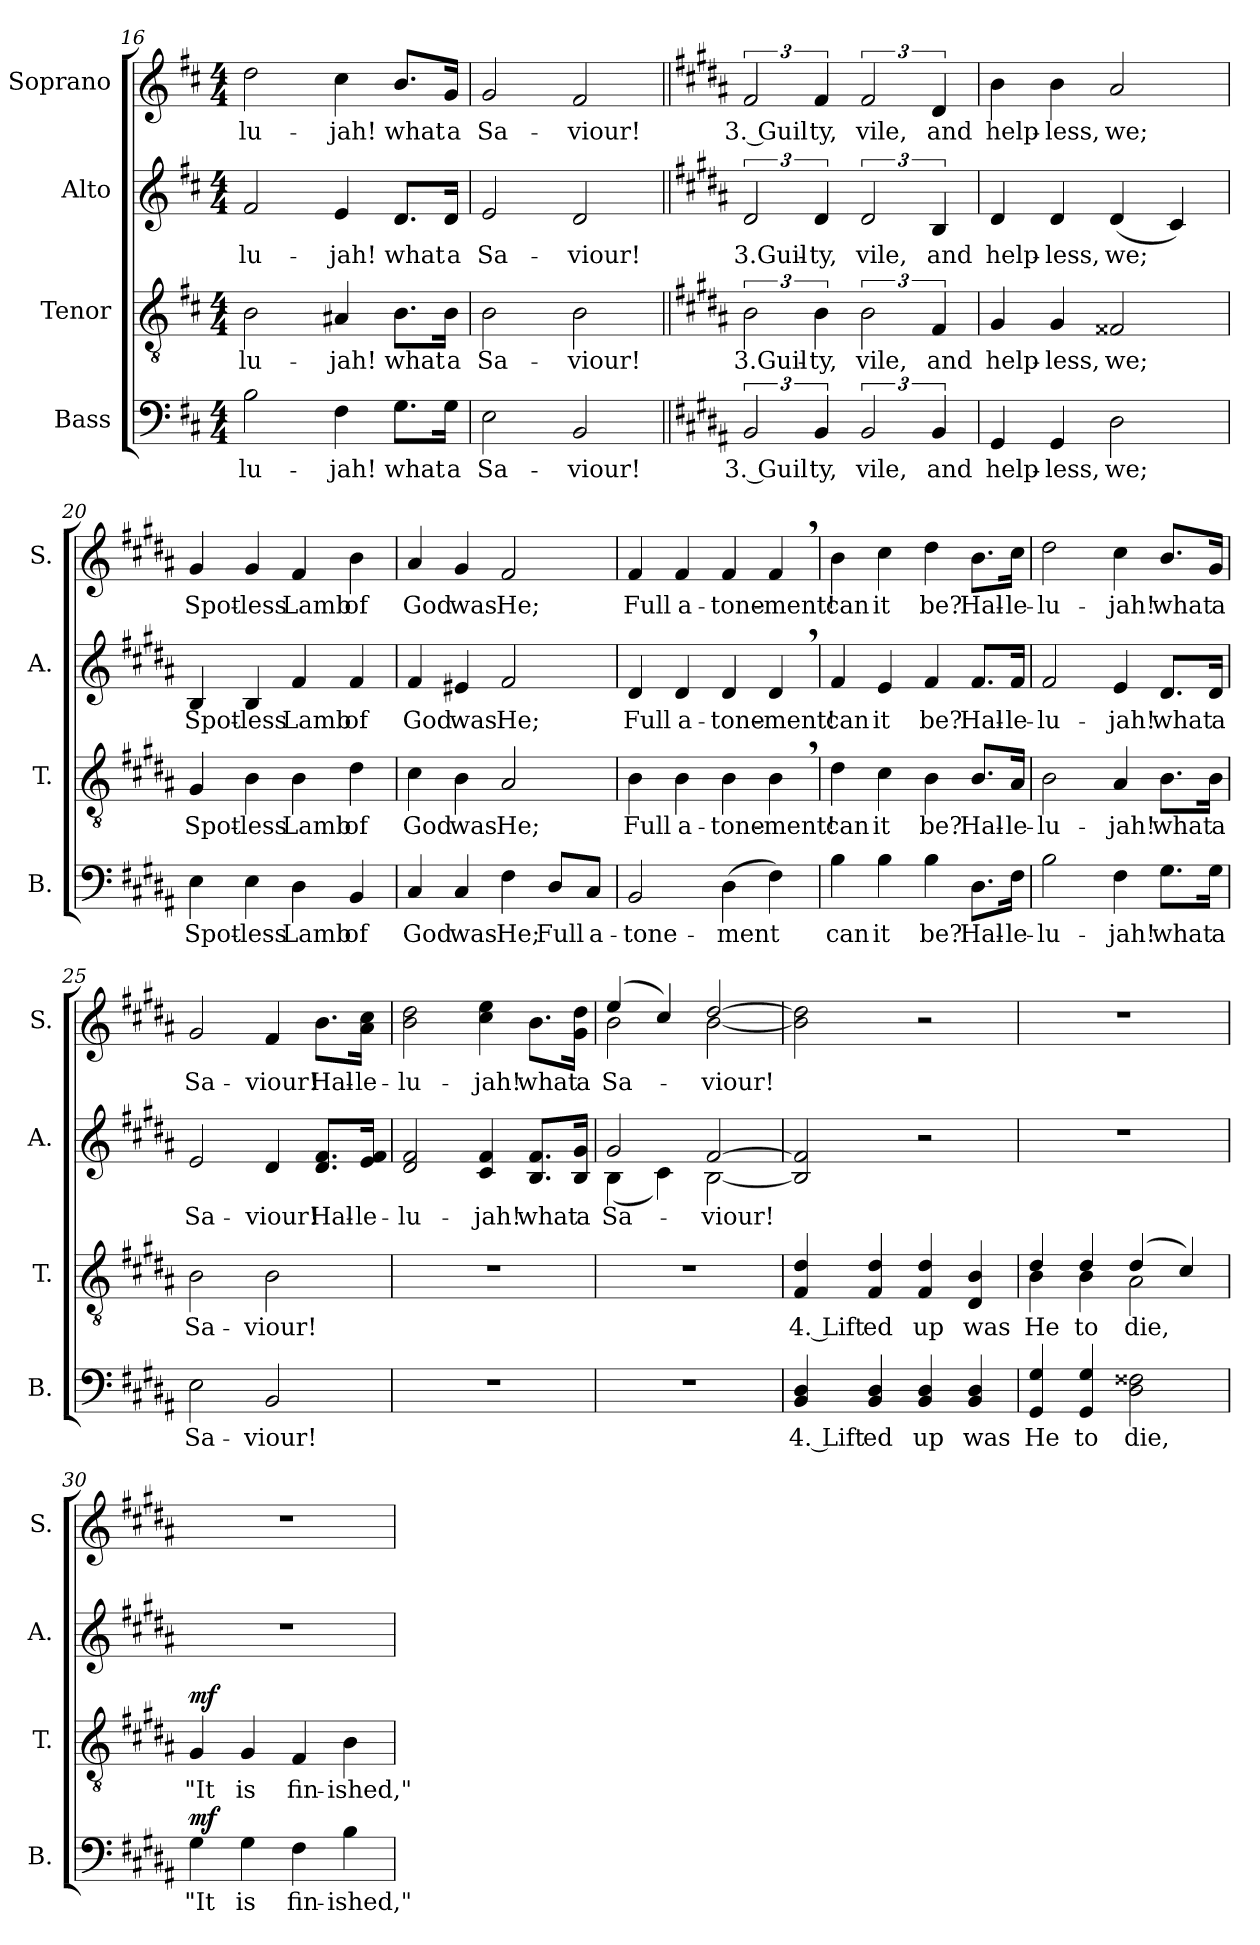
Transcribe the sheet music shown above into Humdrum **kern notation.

**kern	**text	**dynam	**kern	**text	**dynam	**kern	**text	**kern	**text
*part4	*part4	*part4	*part3	*part3	*part3	*part2	*part2	*part1	*part1
*staff4	*staff4	*staff4	*staff3	*staff3	*staff3	*staff2	*staff2	*staff1	*staff1
*I"Bass	*	*	*I"Tenor	*	*	*I"Alto	*	*I"Soprano	*
*I'B.	*	*	*I'T.	*	*	*I'A.	*	*I'S.	*
*clefF4	*	*	*clefGv2	*	*	*clefG2	*	*clefG2	*
*k[f#c#]	*	*	*k[f#c#]	*	*	*k[f#c#]	*	*k[f#c#]	*
*M4/4	*	*	*M4/4	*	*	*M4/4	*	*M4/4	*
=16	=16	=16	=16	=16	=16	=16	=16	=16	=16
!	!LO:LY:b	!	!	!LO:LY:b	!	!	!LO:LY:b	!	!LO:LY:b
2B\	-lu-	.	2B\	-lu-	.	2f#/	-lu-	2dd\	-lu-
!	!LO:LY:b	!	!	!LO:LY:b	!	!	!LO:LY:b	!	!LO:LY:b
4F#\	-jah!	.	4A#X/	-jah!	.	4e/	-jah!	4cc#\	-jah!
!	!LO:LY:b	!	!	!LO:LY:b	!	!	!LO:LY:b	!	!LO:LY:b
8.G\L	what	.	8.B\L	what	.	8.d/L	what	8.b/L	what
!	!LO:LY:b	!	!	!LO:LY:b	!	!	!LO:LY:b	!	!LO:LY:b
16G\Jk	a	.	16B\Jk	a	.	16d/Jk	a	16g/Jk	a
=17	=17	=17	=17	=17	=17	=17	=17	=17	=17
!	!LO:LY:b	!	!	!LO:LY:b	!	!	!LO:LY:b	!	!LO:LY:b
2E\	Sa-	.	2B\	Sa-	.	2e/	Sa-	2g/	Sa-
!	!LO:LY:b	!	!	!LO:LY:b	!	!	!LO:LY:b	!	!LO:LY:b
2BB/	-viour!	.	2B\	-viour!	.	2d/	-viour!	2f#/	-viour!
!!LO:LB:g=z
=18||	=18||	=18||	=18||	=18||	=18||	=18||	=18||	=18||	=18||
*k[f#c#g#d#a#]	*	*	*k[f#c#g#d#a#]	*	*	*k[f#c#g#d#a#]	*	*k[f#c#g#d#a#]	*
!	!LO:LY:b	!	!	!LO:LY:b	!	!	!LO:LY:b	!	!LO:LY:b
3BB/	3. Guil	.	3B\	3.Guil-	.	3d#/	3.Guil-	3f#/	3. Guil
!	!LO:LY:b	!	!	!LO:LY:b	!	!	!LO:LY:b	!	!LO:LY:b
6BB/	-ty,	.	6B\	-ty,	.	6d#/	-ty,	6f#/	-ty,
!	!LO:LY:b	!	!	!LO:LY:b	!	!	!LO:LY:b	!	!LO:LY:b
3BB/	vile,	.	3B\	vile,	.	3d#/	vile,	3f#/	vile,
!	!LO:LY:b	!	!	!LO:LY:b	!	!	!LO:LY:b	!	!LO:LY:b
6BB/	and	.	6F#/	and	.	6B/	and	6d#/	and
=19	=19	=19	=19	=19	=19	=19	=19	=19	=19
!	!LO:LY:b	!	!	!LO:LY:b	!	!	!LO:LY:b	!	!LO:LY:b
4GG#/	help-	.	4G#/	help-	.	4d#/	help-	4b\	help-
!	!LO:LY:b	!	!	!LO:LY:b	!	!	!LO:LY:b	!	!LO:LY:b
4GG#/	-less,	.	4G#/	-less,	.	4d#/	-less,	4b\	-less,
!	!LO:LY:b	!	!	!LO:LY:b	!	!	!LO:LY:b	!	!LO:LY:b
2D#\	we;	.	2F##X/	we;	.	(<4d#/	we;	2a#/	we;
.	.	.	.	.	.	4c#/)	.	.	.
=20	=20	=20	=20	=20	=20	=20	=20	=20	=20
!	!LO:LY:b	!	!	!LO:LY:b	!	!	!LO:LY:b	!	!LO:LY:b
4E\	Spot-	.	4G#/	Spot-	.	4B/	Spot-	4g#/	Spot-
!	!LO:LY:b	!	!	!LO:LY:b	!	!	!LO:LY:b	!	!LO:LY:b
4E\	-less	.	4B\	-less	.	4B/	-less	4g#/	-less
!	!LO:LY:b	!	!	!LO:LY:b	!	!	!LO:LY:b	!	!LO:LY:b
4D#\	Lamb	.	4B\	Lamb	.	4f#/	Lamb	4f#/	Lamb
!	!LO:LY:b	!	!	!LO:LY:b	!	!	!LO:LY:b	!	!LO:LY:b
4BB/	of	.	4d#\	of	.	4f#/	of	4b\	of
=21	=21	=21	=21	=21	=21	=21	=21	=21	=21
!	!LO:LY:b	!	!	!LO:LY:b	!	!	!LO:LY:b	!	!LO:LY:b
4C#/	God	.	4c#\	God	.	4f#/	God	4a#/	God
!	!LO:LY:b	!	!	!LO:LY:b	!	!	!LO:LY:b	!	!LO:LY:b
4C#/	was	.	4B\	was	.	4e#X/	was	4g#/	was
!	!LO:LY:b	!	!	!LO:LY:b	!	!	!LO:LY:b	!	!LO:LY:b
4F#\	He;	.	2A#/	He;	.	2f#/	He;	2f#/	He;
!	!LO:LY:b	!	!	!	!	!	!	!	!
8D#/L	Full	.	.	.	.	.	.	.	.
!	!LO:LY:b	!	!	!	!	!	!	!	!
8C#/J	a-	.	.	.	.	.	.	.	.
!!LO:LB:g=z
=22	=22	=22	=22	=22	=22	=22	=22	=22	=22
!	!LO:LY:b	!	!	!LO:LY:b	!	!	!LO:LY:b	!	!LO:LY:b
2BB/	-tone-	.	4B\	Full	.	4d#/	Full	4f#/	Full
!	!	!	!	!LO:LY:b	!	!	!LO:LY:b	!	!LO:LY:b
.	.	.	4B\	a-	.	4d#/	a-	4f#/	a-
!	!LO:LY:b	!	!	!LO:LY:b	!	!	!LO:LY:b	!	!LO:LY:b
(>4D#\	ment	.	4B\	-tone-	.	4d#/	-tone-	4f#/	-tone-
!	!	!	!	!LO:LY:b	!	!	!LO:LY:b	!	!LO:LY:b
4F#\)	.	.	4B,\	-ment!	.	4d#,/	-ment!	4f#,/	-ment!
=23	=23	=23	=23	=23	=23	=23	=23	=23	=23
!	!LO:LY:b	!	!	!LO:LY:b	!	!	!LO:LY:b	!	!LO:LY:b
4B\	can	.	4d#\	can	.	4f#/	can	4b\	can
!	!LO:LY:b	!	!	!LO:LY:b	!	!	!LO:LY:b	!	!LO:LY:b
4B\	it	.	4c#\	it	.	4e/	it	4cc#\	it
!	!LO:LY:b	!	!	!LO:LY:b	!	!	!LO:LY:b	!	!LO:LY:b
4B\	be?	.	4B\	be?	.	4f#/	be?	4dd#\	be?
!	!LO:LY:b	!	!	!LO:LY:b	!	!	!LO:LY:b	!	!LO:LY:b
8.D#\L	Hal-	.	8.B/L	Hal-	.	8.f#/L	Hal-	8.b\L	Hal-
!	!LO:LY:b	!	!	!LO:LY:b	!	!	!LO:LY:b	!	!LO:LY:b
16F#\Jk	-le-	.	16A#/Jk	-le-	.	16f#/Jk	-le-	16cc#\Jk	-le-
=24	=24	=24	=24	=24	=24	=24	=24	=24	=24
!	!LO:LY:b	!	!	!LO:LY:b	!	!	!LO:LY:b	!	!LO:LY:b
2B\	-lu-	.	2B\	-lu-	.	2f#/	-lu-	2dd#\	-lu-
!	!LO:LY:b	!	!	!LO:LY:b	!	!	!LO:LY:b	!	!LO:LY:b
4F#\	-jah!	.	4A#/	-jah!	.	4e/	-jah!	4cc#\	-jah!
!	!LO:LY:b	!	!	!LO:LY:b	!	!	!LO:LY:b	!	!LO:LY:b
8.G#\L	what	.	8.B\L	what	.	8.d#/L	what	8.b/L	what
!	!LO:LY:b	!	!	!LO:LY:b	!	!	!LO:LY:b	!	!LO:LY:b
16G#\Jk	a	.	16B\Jk	a	.	16d#/Jk	a	16g#/Jk	a
=25	=25	=25	=25	=25	=25	=25	=25	=25	=25
!	!LO:LY:b	!	!	!LO:LY:b	!	!	!LO:LY:b	!	!LO:LY:b
2E\	Sa-	.	2B\	Sa-	.	2e/	Sa-	2g#/	Sa-
!	!LO:LY:b	!	!	!LO:LY:b	!	!	!LO:LY:b	!	!LO:LY:b
2BB/	-viour!	.	2B\	-viour!	.	4d#/	-viour!	4f#/	-viour!
!	!	!	!	!	!	!	!LO:LY:b	!	!LO:LY:b
.	.	.	.	.	.	8.d#/ 8.f#/L	Hal-	8.b\L	Hal-
!	!	!	!	!	!	!	!LO:LY:b	!	!LO:LY:b
.	.	.	.	.	.	16e/ 16f#/Jk	-le-	16a#\ 16cc#\Jk	-le-
!!LO:PB:g=z
=26	=26	=26	=26	=26	=26	=26	=26	=26	=26
!	!	!	!	!	!	!	!LO:LY:b	!	!LO:LY:b
1r	.	.	1r	.	.	2d#/ 2f#/	-lu-	2b\ 2dd#\	-lu-
!	!	!	!	!	!	!	!LO:LY:b	!	!LO:LY:b
.	.	.	.	.	.	4c#/ 4f#/	-jah!	4cc#\ 4ee\	-jah!
!	!	!	!	!	!	!	!LO:LY:b	!	!LO:LY:b
.	.	.	.	.	.	8.B/ 8.f#/L	what	8.b\L	what
!	!	!	!	!	!	!	!LO:LY:b	!	!LO:LY:b
.	.	.	.	.	.	16B/ 16g#/Jk	a	16g#\ 16dd#\Jk	a
=27	=27	=27	=27	=27	=27	=27	=27	=27	=27
!	!	!	!	!	!	!	!LO:LY:b	!	!LO:LY:b
*	*	*	*	*	*	*^	*	*^	*
1r	.	.	1r	.	.	2g#/	(<4B\	Sa-	(>4ee/	2b\	Sa-
.	.	.	.	.	.	.	4c#\)	.	4cc#/)	.	.
!	!	!	!	!	!	!	!	!LO:LY:b	!	!	!LO:LY:b
.	.	.	.	.	.	[2f#/	[2B\	-viour!	[2dd#/	[2b\	-viour!
=28	=28	=28	=28	=28	=28	=28	=28	=28	=28	=28	=28
!	!LO:LY:b	!	!	!LO:LY:b	!	!	!	!	!	!	!
*	*	*	*	*	*	*v	*v	*	*	*	*
*	*	*	*	*	*	*	*	*v	*v	*
4BB/ 4D#/	4. Lift	.	4F#/ 4d#/	4. Lift	.	2B/] 2f#/]	.	2b\] 2dd#\]	.
!	!LO:LY:b	!	!	!LO:LY:b	!	!	!	!	!
4BB/ 4D#/	-ed	.	4F#/ 4d#/	-ed	.	.	.	.	.
!	!LO:LY:b	!	!	!LO:LY:b	!	!	!	!	!
4BB/ 4D#/	up	.	4F#/ 4d#/	up	.	2r	.	2r	.
!	!LO:LY:b	!	!	!LO:LY:b	!	!	!	!	!
4BB/ 4D#/	was	.	4D#/ 4B/	was	.	.	.	.	.
=29	=29	=29	=29	=29	=29	=29	=29	=29	=29
!	!LO:LY:b	!	!	!LO:LY:b	!	!	!	!	!
*	*	*	*^	*	*	*	*	*	*
4GG#/ 4G#/	He	.	4d#/	4B\	He	.	1r	.	1r	.
!	!LO:LY:b	!	!	!	!LO:LY:b	!	!	!	!	!
4GG#/ 4G#/	to	.	4d#/	4B\	to	.	.	.	.	.
!	!LO:LY:b	!	!	!	!LO:LY:b	!	!	!	!	!
2D#\ 2F##X\	die,	.	(>4d#/	2A#\	die,	.	.	.	.	.
.	.	.	4c#/)	.	.	.	.	.	.	.
*	*	*	*v	*v	*	*	*	*	*	*
!!LO:LB:g=z
=30	=30	=30	=30	=30	=30	=30	=30	=30	=30
!	!LO:LY:b	!LO:DY:a	!	!LO:LY:b	!LO:DY:a	!	!	!	!
4G#\	"It	mf	4G#/	"It	mf	1r	.	1r	.
!	!LO:LY:b	!	!	!LO:LY:b	!	!	!	!	!
4G#\	is	.	4G#/	is	.	.	.	.	.
!	!LO:LY:b	!	!	!LO:LY:b	!	!	!	!	!
4F#\	fin-	.	4F#/	fin-	.	.	.	.	.
!	!LO:LY:b	!	!	!LO:LY:b	!	!	!	!	!
4B\	-ished,"	.	4B\	-ished,"	.	.	.	.	.
=	=	=	=	=	=	=	=	=	=
*-	*-	*-	*-	*-	*-	*-	*-	*-	*-
